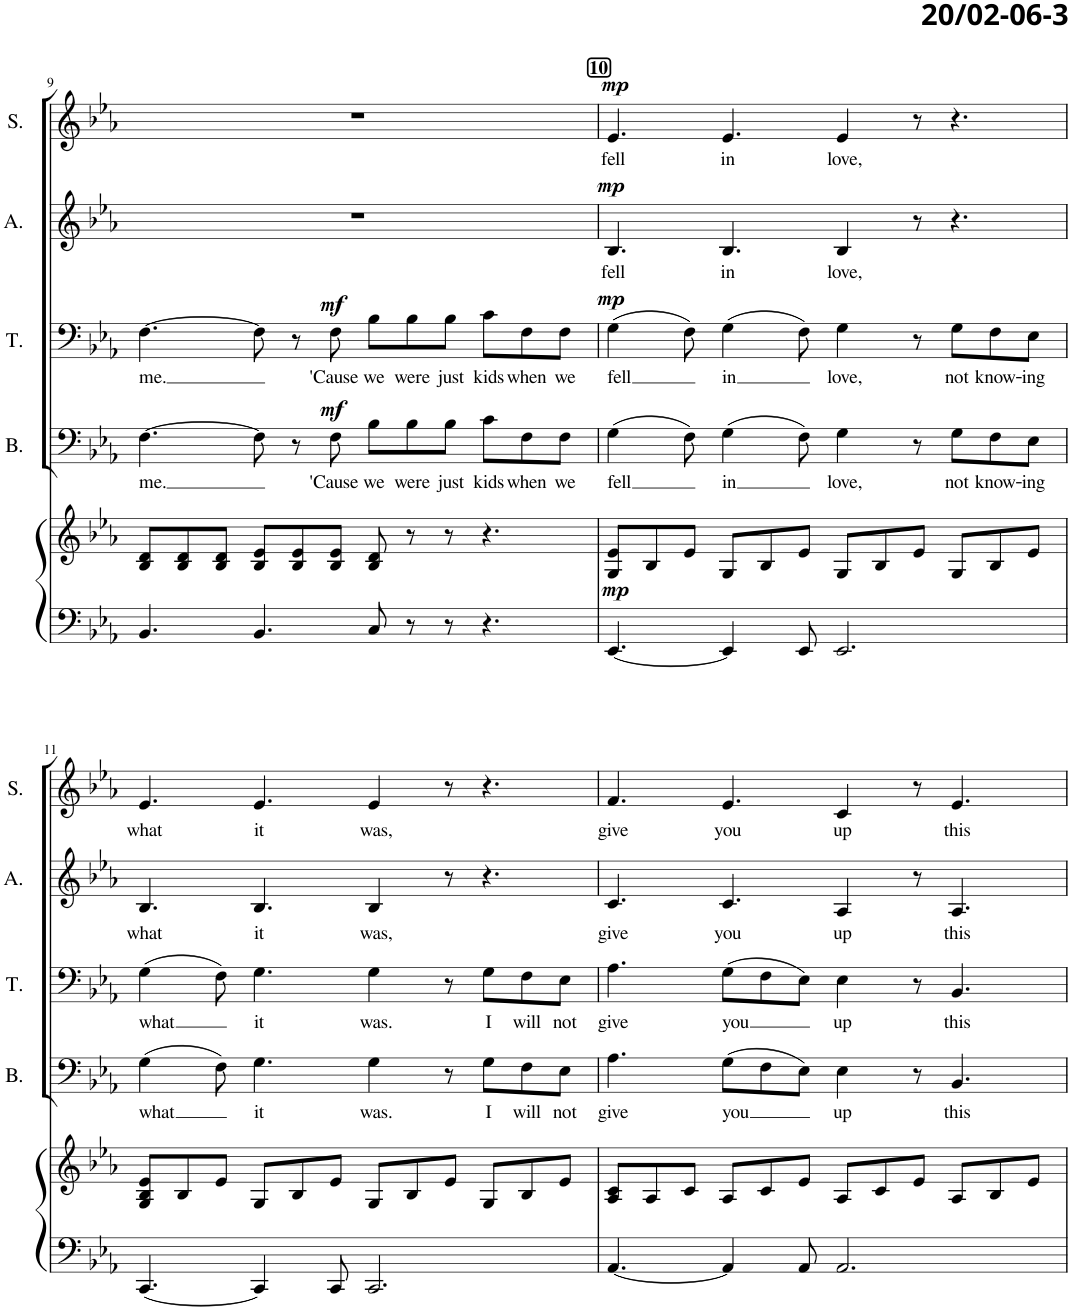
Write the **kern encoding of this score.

**kern	**kern	**dynam	**kern	**text	**dynam	**kern	**text	**dynam	**kern	**text	**dynam	**kern	**text	**dynam
*part5	*part5	*part5	*part4	*part4	*part4	*part3	*part3	*part3	*part2	*part2	*part2	*part1	*part1	*part1
*staff6	*staff5	*staff5/6	*staff4	*staff4	*staff4	*staff3	*staff3	*staff3	*staff2	*staff2	*staff2	*staff1	*staff1	*staff1
*I"Piano	*	*	*I"Bas	*	*	*I"Tenor	*	*	*I"Alt	*	*	*I"Sopraan	*	*
*I'Pno	*	*	*I'B.	*	*	*I'T.	*	*	*I'A.	*	*	*I'S.	*	*
!!LO:PB:g=z
*clefF4	*clefG2	*	*clefF4	*	*	*clefF4	*	*	*clefG2	*	*	*clefG2	*	*
*	*	*	*Trd12c21	*	*	*	*	*	*	*	*	*Trd1c2	*	*
*k[b-e-a-]	*k[b-e-a-]	*	*k[b-e-a-]	*	*	*k[b-e-a-]	*	*	*k[b-e-a-]	*	*	*k[b-e-a-]	*	*
*M12/8	*M12/8	*	*M12/8	*	*	*M12/8	*	*	*M12/8	*	*	*M12/8	*	*
=9	=9	=9	=9	=9	=9	=9	=9	=9	=9	=9	=9	=9	=9	=9
!	!	!	!	!LO:LY:b	!	!	!LO:LY:b	!	!	!	!	!	!	!
4.BB-/	8B-/ 8d/L	.	[4.F\	me.	.	[4.F\	me.	.	1.r	.	.	1.r	.	.
.	8B-/ 8d/	.	.	.	.	.	.	.	.	.	.	.	.	.
.	8B-/ 8d/J	.	.	.	.	.	.	.	.	.	.	.	.	.
4.BB-/	8B-/ 8e-/L	.	8F\]	.	.	8F\]	.	.	.	.	.	.	.	.
.	8B-/ 8e-/	.	8r	.	.	8r	.	.	.	.	.	.	.	.
!	!	!	!	!LO:LY:b	!LO:DY:a	!	!LO:LY:b	!LO:DY:a	!	!	!	!	!	!
.	8B-/ 8e-/J	.	8F\	'Cause	mf	8F\	'Cause	mf	.	.	.	.	.	.
!	!	!	!	!LO:LY:b	!	!	!LO:LY:b	!	!	!	!	!	!	!
8C/	8B-/ 8d/	.	8B-\L	we	.	8B-\L	we	.	.	.	.	.	.	.
!	!	!	!	!LO:LY:b	!	!	!LO:LY:b	!	!	!	!	!	!	!
8r	8r	.	8B-\	were	.	8B-\	were	.	.	.	.	.	.	.
!	!	!	!	!LO:LY:b	!	!	!LO:LY:b	!	!	!	!	!	!	!
8r	8r	.	8B-\J	just	.	8B-\J	just	.	.	.	.	.	.	.
!	!	!	!	!LO:LY:b	!	!	!LO:LY:b	!	!	!	!	!	!	!
4.r	4.r	.	8c\L	kids	.	8c\L	kids	.	.	.	.	.	.	.
!	!	!	!	!LO:LY:b	!	!	!LO:LY:b	!	!	!	!	!	!	!
.	.	.	8F\	when	.	8F\	when	.	.	.	.	.	.	.
!	!	!	!	!LO:LY:b	!	!	!LO:LY:b	!	!	!	!	!	!	!
.	.	.	8F\J	we	.	8F\J	we	.	.	.	.	.	.	.
!!LO:REH:place=s1:a:B:cj:fs=11:t=10
=10	=10	=10	=10	=10	=10	=10	=10	=10	=10	=10	=10	=10	=10	=10
!	!	!LO:DY:b	!	!LO:LY:b	!	!	!LO:LY:b	!LO:DY:a	!	!LO:LY:b	!LO:DY:a	!	!LO:LY:b	!LO:DY:a
[4.EE-/	8G/ 8e-/L	mp	(4G\	fell	.	(4G\	fell	mp	4.B-/	fell	mp	4.e-/	fell	mp
.	8B-/	.	.	.	.	.	.	.	.	.	.	.	.	.
.	8e-/J	.	8F\)	.	.	8F\)	.	.	.	.	.	.	.	.
!	!	!	!	!LO:LY:b	!	!	!LO:LY:b	!	!	!LO:LY:b	!	!	!LO:LY:b	!
4EE-/]	8G/L	.	(4G\	in	.	(4G\	in	.	4.B-/	in	.	4.e-/	in	.
.	8B-/	.	.	.	.	.	.	.	.	.	.	.	.	.
8EE-/	8e-/J	.	8F\)	.	.	8F\)	.	.	.	.	.	.	.	.
!	!	!	!	!LO:LY:b	!	!	!LO:LY:b	!	!	!LO:LY:b	!	!	!LO:LY:b	!
2.EE-/	8G/L	.	4G\	love,	.	4G\	love,	.	4B-/	love,	.	4e-/	love,	.
.	8B-/	.	.	.	.	.	.	.	.	.	.	.	.	.
.	8e-/J	.	8r	.	.	8r	.	.	8r	.	.	8r	.	.
!	!	!	!	!LO:LY:b	!	!	!LO:LY:b	!	!	!	!	!	!	!
.	8G/L	.	8G\L	not	.	8G\L	not	.	4.r	.	.	4.r	.	.
!	!	!	!	!LO:LY:b	!	!	!LO:LY:b	!	!	!	!	!	!	!
.	8B-/	.	8F\	know-	.	8F\	know-	.	.	.	.	.	.	.
!	!	!	!	!LO:LY:b	!	!	!LO:LY:b	!	!	!	!	!	!	!
.	8e-/J	.	8E-\J	-ing	.	8E-\J	-ing	.	.	.	.	.	.	.
!!LO:LB:g=z
=11	=11	=11	=11	=11	=11	=11	=11	=11	=11	=11	=11	=11	=11	=11
!	!	!	!	!LO:LY:b	!	!	!LO:LY:b	!	!	!LO:LY:b	!	!	!LO:LY:b	!
[4.CC/	8G/ 8B-/ 8e-/L	.	(4G\	what	.	(4G\	what	.	4.B-/	what	.	4.e-/	what	.
.	8B-/	.	.	.	.	.	.	.	.	.	.	.	.	.
.	8e-/J	.	8F\)	.	.	8F\)	.	.	.	.	.	.	.	.
!	!	!	!	!LO:LY:b	!	!	!LO:LY:b	!	!	!LO:LY:b	!	!	!LO:LY:b	!
4CC/]	8G/L	.	4.G\	it	.	4.G\	it	.	4.B-/	it	.	4.e-/	it	.
.	8B-/	.	.	.	.	.	.	.	.	.	.	.	.	.
8CC/	8e-/J	.	.	.	.	.	.	.	.	.	.	.	.	.
!	!	!	!	!LO:LY:b	!	!	!LO:LY:b	!	!	!LO:LY:b	!	!	!LO:LY:b	!
2.CC/	8G/L	.	4G\	was.	.	4G\	was.	.	4B-/	was,	.	4e-/	was,	.
.	8B-/	.	.	.	.	.	.	.	.	.	.	.	.	.
.	8e-/J	.	8r	.	.	8r	.	.	8r	.	.	8r	.	.
!	!	!	!	!LO:LY:b	!	!	!LO:LY:b	!	!	!	!	!	!	!
.	8G/L	.	8G\L	I	.	8G\L	I	.	4.r	.	.	4.r	.	.
!	!	!	!	!LO:LY:b	!	!	!LO:LY:b	!	!	!	!	!	!	!
.	8B-/	.	8F\	will	.	8F\	will	.	.	.	.	.	.	.
!	!	!	!	!LO:LY:b	!	!	!LO:LY:b	!	!	!	!	!	!	!
.	8e-/J	.	8E-\J	not	.	8E-\J	not	.	.	.	.	.	.	.
=12	=12	=12	=12	=12	=12	=12	=12	=12	=12	=12	=12	=12	=12	=12
!	!	!	!	!LO:LY:b	!	!	!LO:LY:b	!	!	!LO:LY:b	!	!	!LO:LY:b	!
[4.AA-/	8A-/ 8c/L	.	4.A-\	give	.	4.A-\	give	.	4.c/	give	.	4.f/	give	.
.	8A-/	.	.	.	.	.	.	.	.	.	.	.	.	.
.	8c/J	.	.	.	.	.	.	.	.	.	.	.	.	.
!	!	!	!	!LO:LY:b	!	!	!LO:LY:b	!	!	!LO:LY:b	!	!	!LO:LY:b	!
4AA-/]	8A-/L	.	(8G\L	you	.	(8G\L	you	.	4.c/	you	.	4.e-/	you	.
.	8c/	.	8F\	.	.	8F\	.	.	.	.	.	.	.	.
8AA-/	8e-/J	.	8E-\J)	.	.	8E-\J)	.	.	.	.	.	.	.	.
!	!	!	!	!LO:LY:b	!	!	!LO:LY:b	!	!	!LO:LY:b	!	!	!LO:LY:b	!
2.AA-/	8A-/L	.	4E-\	up	.	4E-\	up	.	4A-/	up	.	4c/	up	.
.	8c/	.	.	.	.	.	.	.	.	.	.	.	.	.
.	8e-/J	.	8r	.	.	8r	.	.	8r	.	.	8r	.	.
!	!	!	!	!LO:LY:b	!	!	!LO:LY:b	!	!	!LO:LY:b	!	!	!LO:LY:b	!
.	8A-/L	.	4.BB-/	this	.	4.BB-/	this	.	4.A-/	this	.	4.e-/	this	.
.	8B-/	.	.	.	.	.	.	.	.	.	.	.	.	.
.	8e-/J	.	.	.	.	.	.	.	.	.	.	.	.	.
=	=	=	=	=	=	=	=	=	=	=	=	=	=	=
*-	*-	*-	*-	*-	*-	*-	*-	*-	*-	*-	*-	*-	*-	*-
